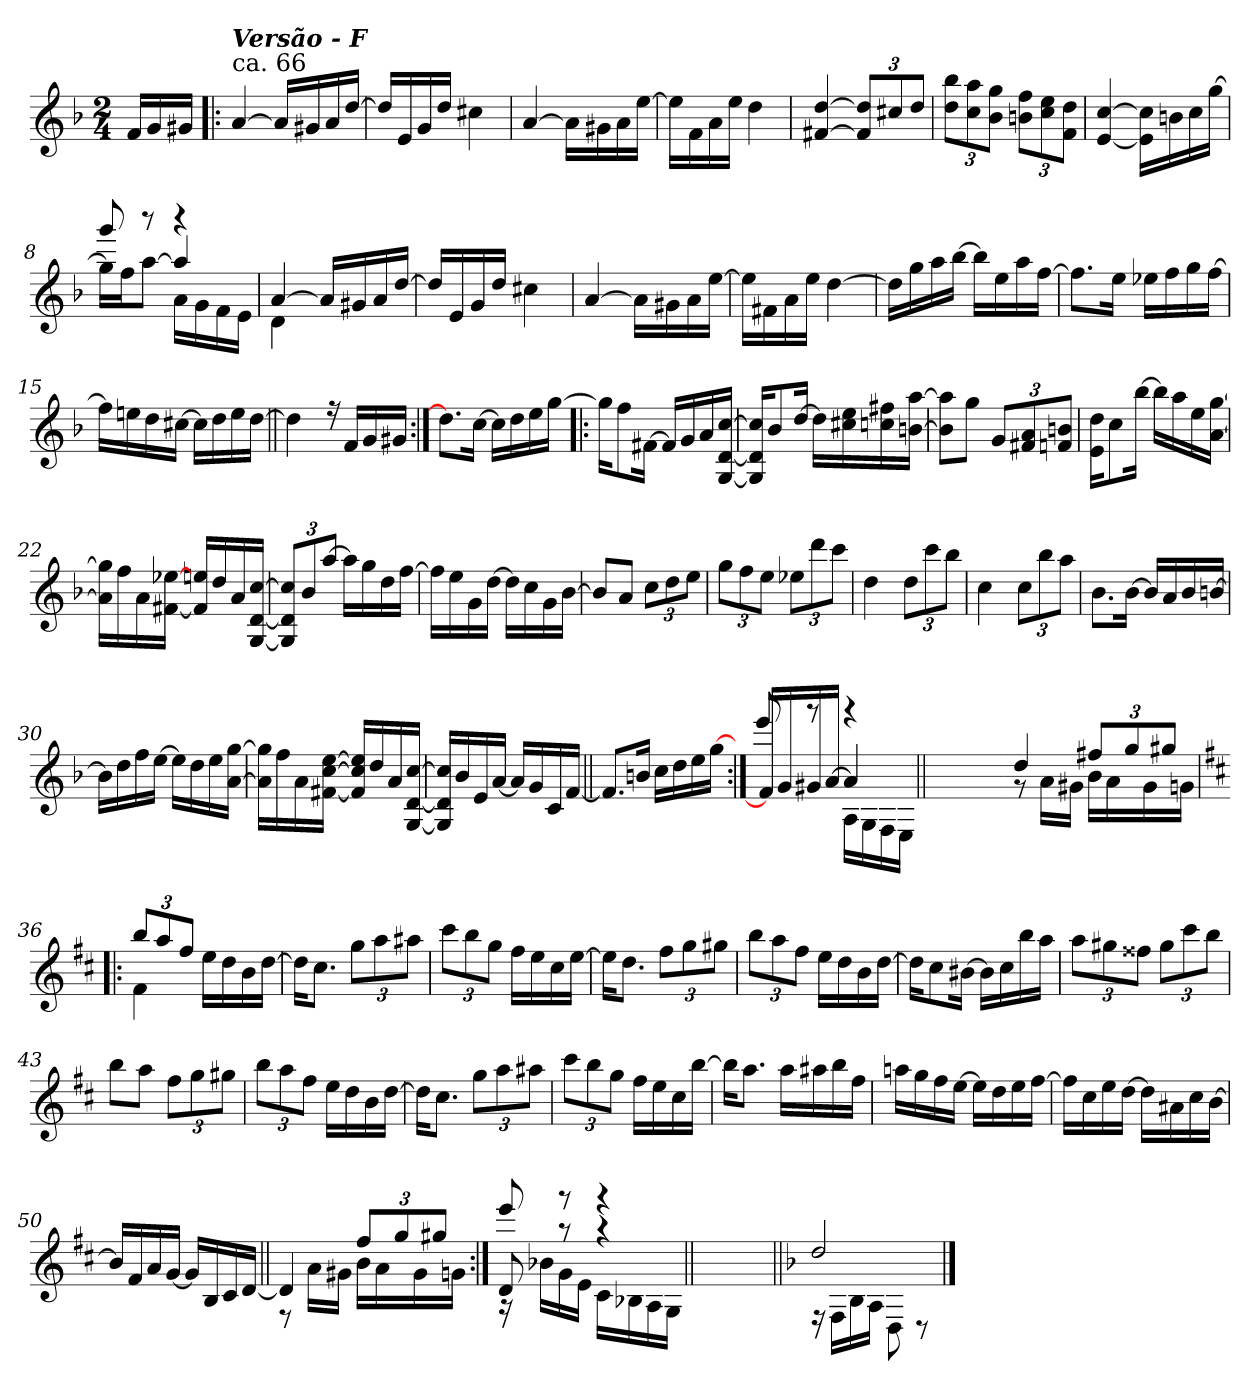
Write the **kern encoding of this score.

**kern
*part1
*staff1
*clefG2
*ITrd4c7
*k[b-e-]
*B-:
*M2/4
=
16B-/LL
16c/
16c#X/JJ
=1!|:
*^
!LO:TX:a:t=ca. 66	!
!LO:TX:a:Bi:t=Versão - F	!
[>4d/	2ryy
16d/LL]	.
16c#X/	.
16d/	.
[>16g/JJ	.
=2	=2
16g/LL]	4ryy
16A/	.
16c/	.
16g/JJ	.
4f#X\	4ryy
=3	=3
[>4d/	2ryy
16d\LL]	.
16c#X\	.
16d\	.
[<16a\JJ	.
!!LO:LB:g=z	!!
=4	=4
16a\LL]	2ryy
16B-\	.
16d\	.
16a\JJ	.
4g\	.
=5	=5
[>4Bn/ [>4g/	2ryy
12B/] 12g/]L	.
12f#X/	.
12g/J	.
=6	=6
12g\ 12ee-\L	4ryy
12f\ 12dd\	.
12e-\ 12cc\J	.
12en\ 12b-\L	4ryy
12f\ 12a\	.
12B-\ 12g\J	.
=7	=7
[>4A/ [>4f/	4ryy
16A\] 16f\]LL	4ryy
16en\	.
16f\	.
[<16cc\JJ	.
!!LO:LB:g=z	!!
=8	=8
*^	*^
16cc\LL]	4ryy	8ryy	8ccc!/
16b-\J	.	.	.
[>8dd\J	.	8ryy	8raaa
4dd/]	16d!\LL	4ryy	4raaa
.	16c!\	.	.
.	16B-!\	.	.
.	16A!\JJ	.	.
*	*	*v	*v
=9	=9	=9
[>4d/	4G!\	2ryy
16d/LL]	4ryy	.
16c#X/	.	.
16d/	.	.
[<16g/JJ	.	.
*	*v	*v
=10	=10
16g/LL]	4ryy
16A/	.
16c/	.
16g/JJ	.
4f#X\	4ryy
=11	=11
[>4d/	2ryy
16d\LL]	.
16c#X\	.
16d\	.
[<16a\JJ	.
!!LO:LB:g=z	!!
=12	=12
16a\LL]	2ryy
16Bn\	.
16d\	.
16a\JJ	.
[<4g\	.
=13	=13
16g\LL]	4ryy
16cc\	.
16dd\	.
[<16ee-\JJ	.
16ee-\LL]	4ryy
16a\	.
16dd\	.
[<16b-\JJ	.
=14	=14
8.b-\L]	4ryy
16a\Jk	.
16a-X\LL	4ryy
16b-\	.
16cc\	.
[<16b-\JJ	.
=15	=15
16b-\LL]	4ryy
16an\	.
16g\	.
[<16f#X\JJ	.
16f#\LL]	4ryy
16g\	.
16a\	.
[<16g\JJ	.
!!LO:LB:g=z	!!
=16||	=16||
4g\]	4ryy
16ree	4ryy
16B-/LL	.
16c/	.
16c#X/JJ	.
=17:|!	=17:|!
8.g\L]	4ryy
[<16f\Jk	.
16f\LL]	4ryy
16g\	.
16a\	.
[<16cc\JJ	.
=18!|:	=18!|:
16cc\KL]	4ryy
8b-\	.
[<16Bn\Jk	.
16B/LL]	4ryy
16c/	.
16d/	.
[>16C/ [>16G/ [>16f/JJ	.
=19	=19
16C/] 16G/] 16f/]KL	2ryy
8e-/	.
[>16g/Jk	.
16g\LL]	.
16f#X\ 16a\	.
16fn\ 16bn\	.
[<16en\ [<16dd\JJ	.
!!LO:LB:g=z	!!
=20	=20
8e\] 8dd\]L	2ryy
8cc\J	.
12c/L	.
12Bn/ 12d/	.
12B-X/ 12en/J	.
=21	=21
16A\ 16g\KL	2ryy
8f\	.
[<16ee-\Jk	.
16ee-\LL]	.
16dd\	.
16a\	.
[<16d\ [<16cc\JJ	.
=22	=22
16d\] 16cc\]LL	4ryy
16b-\	.
16d\	.
[<16Bn\ [<16a-X\JJ	.
16B/] 16a/LL	4ryy
16g/	.
16d/	.
[>16C/ [>16G/ [>16f/JJ	.
=23	=23
12C/] 12G/] 12f/]L	2ryy
12e-/	.
[>12dd/J	.
16dd\LL]	.
16cc\	.
16g\	.
[<16b-\JJ	.
!!LO:LB:g=z	!!
=24	=24
16b-\LL]	4ryy
16a\	.
16c\	.
[<16g\JJ	.
16g\LL]	4ryy
16f\	.
16c\	.
[<16e-\JJ	.
=25	=25
8e-/L]	2ryy
8d/J	.
12f\L	.
12g\	.
12a\J	.
=26	=26
12cc\L	2ryy
12b-\	.
12a\J	.
12a-X\L	.
12gg\	.
12ff\J	.
=27	=27
4g\	2ryy
12g\L	.
12ff\	.
12ee-\J	.
!!LO:LB:g=z	!!
=28	=28
4f\	4ryy
12f\L	4ryy
12ee-\	.
12dd\J	.
=29	=29
8.e-\L	2ryy
[<16e-\Jk	.
16e-/LL]	.
16d/	.
16e-/	.
[>16en/JJ	.
=30	=30
16e\LL]	2ryy
16g\	.
16b-\	.
[<16a\JJ	.
16a\LL]	.
16g\	.
16a\	.
[<16d\ [<16cc\JJ	.
=31	=31
16d\] 16cc\]LL	4ryy
16b-\	.
16d\	.
[<16Bn\ [<16f\ [<16a\JJ	.
16B/] 16f/] 16a/]LL	4ryy
16g/	.
16d/	.
[>16C/ [>16G/ [>16f/JJ	.
!!LO:PB:g=z	!!
=32	=32
16C/] 16G/] 16f/]LL	4ryy
16e-/	.
16A/	.
[>16d/JJ	.
16d/LL]	4ryy
16c/	.
16F/	.
[>16B-/JJ	.
=33||	=33||
8.B-/L]	2ryy
16en/Jk	.
16f\LL	.
16g\	.
16a\	.
[<16cc\JJ	.
=34:|!	=34:|!
*^	*^
16B-/LL]	4ryy	8ryy	8aa!/
16c/	.	.	.
16c#X/	.	8ryy	8rfff
[>16d/JJ	.	.	.
4d/]	16D!\LL	4ryy	4rggg
.	16C!\	.	.
.	16BB-!\	.	.
.	16AA!\JJ	.	.
*v	*v	*v	*v
=34X1||
*stria0
2ryy
!!LO:LB:g=z
=35-
*stria5
*^
*	*^
4g/	8rg	4ryy
.	16d!\LL	.
.	16c#X!\JJ	.
12bn/L	16e-!\LL	4ryy
.	16d!\	.
12cc/	.	.
.	16c#!\	.
12cc#X/J	.	.
.	16cn!\JJ	.
=36!|:	=36!|:	=36!|:
*k[f#]	*	*
*G:	*	*
12ee/L	4B!\	4ryy
12dd/	.	.
12b/J	.	.
16a\LL	4ryy	4ryy
16g\	.	.
16e\	.	.
[>16g\JJ	.	.
*	*v	*v
=37	=37
16g\KL]	2ryy
8.f#\J	.
12cc\L	.
12dd\	.
12dd#X\J	.
=38	=38
12ff#\L	4ryy
12ee\	.
12cc\J	.
16b\LL	4ryy
16a\	.
16f#\	.
[<16a\JJ	.
!!LO:LB:g=z	!!
=39	=39
16a\KL]	2ryy
8.g\J	.
12b\L	.
12cc\	.
12cc#X\J	.
=40	=40
12ee\L	4ryy
12dd\	.
12b\J	.
16a\LL	4ryy
16g\	.
16e\	.
[<16g\JJ	.
=41	=41
16g\KL]	2ryy
8f#\	.
[<16e#X\Jk	.
16e#\LL]	.
16f#\	.
16ee\	.
16dd\JJ	.
=42	=42
12dd\L	4ryy
12cc#X\	.
12b#X\J	.
12cc#\L	4ryy
12ff#\	.
12ee\J	.
!!LO:LB:g=z	!!
=43	=43
8ee\L	4ryy
8dd\J	.
12b\L	4ryy
12cc\	.
12cc#X\J	.
=44	=44
12ee\L	4ryy
12dd\	.
12b\J	.
16a\LL	4ryy
16g\	.
16e\	.
[<16g\JJ	.
=45	=45
16g\KL]	2ryy
8.f#\J	.
12cc\L	.
12dd\	.
12dd#X\J	.
=46	=46
12ff#\L	2ryy
12ee\	.
12cc\J	.
16b\LL	.
16a\	.
16f#\	.
[<16ee\JJ	.
!!LO:LB:g=z	!!
=47	=47
16ee\KL]	4ryy
8.dd\J	.
16dd\LL	4ryy
16dd#X\	.
16ee\	.
16b\JJ	.
=48	=48
16ddn\LL	4ryy
16cc\	.
16b\	.
[<16a\JJ	.
16a\LL]	4ryy
16g\	.
16a\	.
[<16b\JJ	.
=49	=49
16b\LL]	4ryy
16f#\	.
16a\	.
[<16g\JJ	.
16g\LL]	4ryy
16d#X\	.
16f#\	.
[<16e\JJ	.
=50	=50
16e/LL]	4ryy
16B/	.
16d/	.
[>16c/JJ	.
16c/LL]	4ryy
16E/	.
16F#/	.
[>16G/JJ	.
!!LO:LB:g=z	!!
=51||	=51||
*	*^
4G/]	8rF	4ryy
.	16d!\LL	.
.	16c#X!\JJ	.
12b/L	16e!\LL	4ryy
.	16d!\	.
12cc/	.	.
.	16c#!\	.
12cc#X/J	.	.
.	16cn!\JJ	.
=52:|!	=52:|!	=52:|!
*	*	*^
8G/	16rG	8ryy	8aa!/
.	16e-X!\LL	.	.
8rgg	16c!\	8ryy	8rggg
.	16A!\JJ	.	.
4rgg	16F#!\LL	4ryy	4rggg
.	16E-X!\	.	.
.	16D!\	.	.
.	16C!\JJ	.	.
*v	*v	*v	*v
=52X2||
*stria0
(>2ryy
=53||
*stria5
*k[b-e-]
*B-:
*^
*	*^
2g/)	16rE	4.rffyy
.	16BB-!\LL	.
.	16E-!\	.
.	16D!\JJ	.
.	8GG!\	.
.	8rC	8ryy
*v	*v	*v
==
*-
